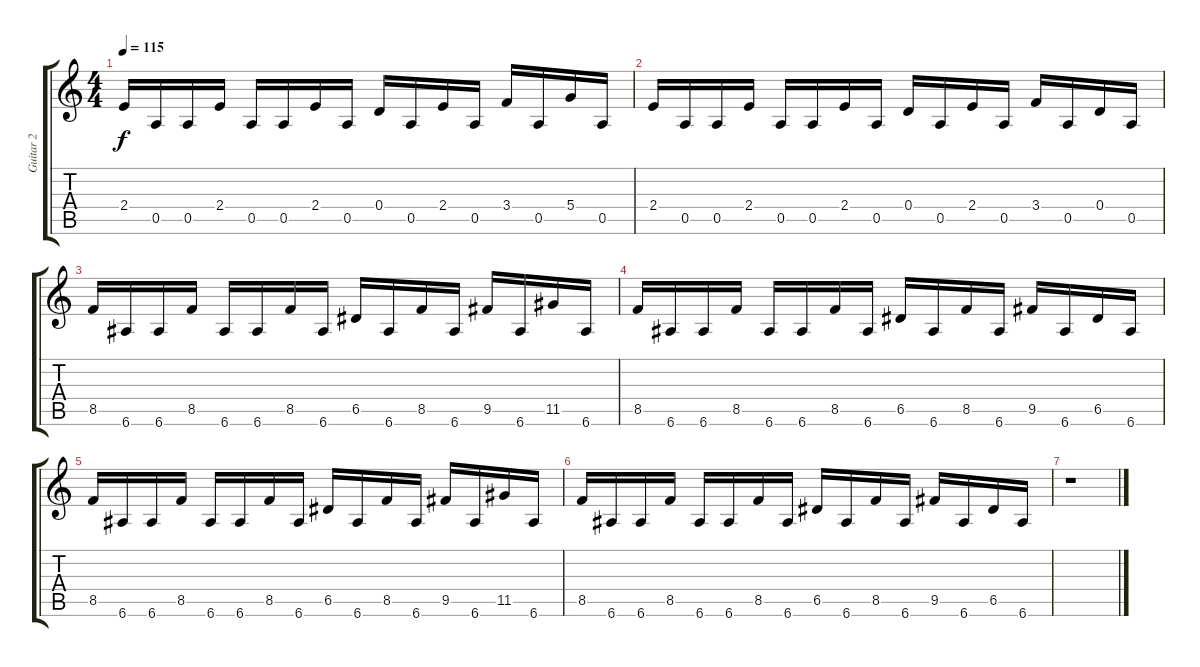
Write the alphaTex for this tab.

\track ("Guitar 2" "Guitar 2") {instrument distortionguitar}
\staff {score tabs}
\tuning (E4 B3 G3 D3 A2 E2) {hide}
\ts (4 4)
\tempo 115
\clef g2
\ks c
2.4.16{dy f} 0.5.16 0.5.16 2.4.16 0.5.16 0.5.16 2.4.16 0.5.16 0.4.16 0.5.16 2.4.16 0.5.16 3.4.16 0.5.16 5.4.16 0.5.16 |
2.4.16 0.5.16 0.5.16 2.4.16 0.5.16 0.5.16 2.4.16 0.5.16 0.4.16 0.5.16 2.4.16 0.5.16 3.4.16 0.5.16 0.4.16 0.5.16 |
8.5.16 6.6.16 6.6.16 8.5.16 6.6.16 6.6.16 8.5.16 6.6.16 6.5.16 6.6.16 8.5.16 6.6.16 9.5.16 6.6.16 11.5.16 6.6.16 |
8.5.16 6.6.16 6.6.16 8.5.16 6.6.16 6.6.16 8.5.16 6.6.16 6.5.16 6.6.16 8.5.16 6.6.16 9.5.16 6.6.16 6.5.16 6.6.16 |
8.5.16 6.6.16 6.6.16 8.5.16 6.6.16 6.6.16 8.5.16 6.6.16 6.5.16 6.6.16 8.5.16 6.6.16 9.5.16 6.6.16 11.5.16 6.6.16 |
8.5.16 6.6.16 6.6.16 8.5.16 6.6.16 6.6.16 8.5.16 6.6.16 6.5.16 6.6.16 8.5.16 6.6.16 9.5.16 6.6.16 6.5.16 6.6.16 |
r.1
